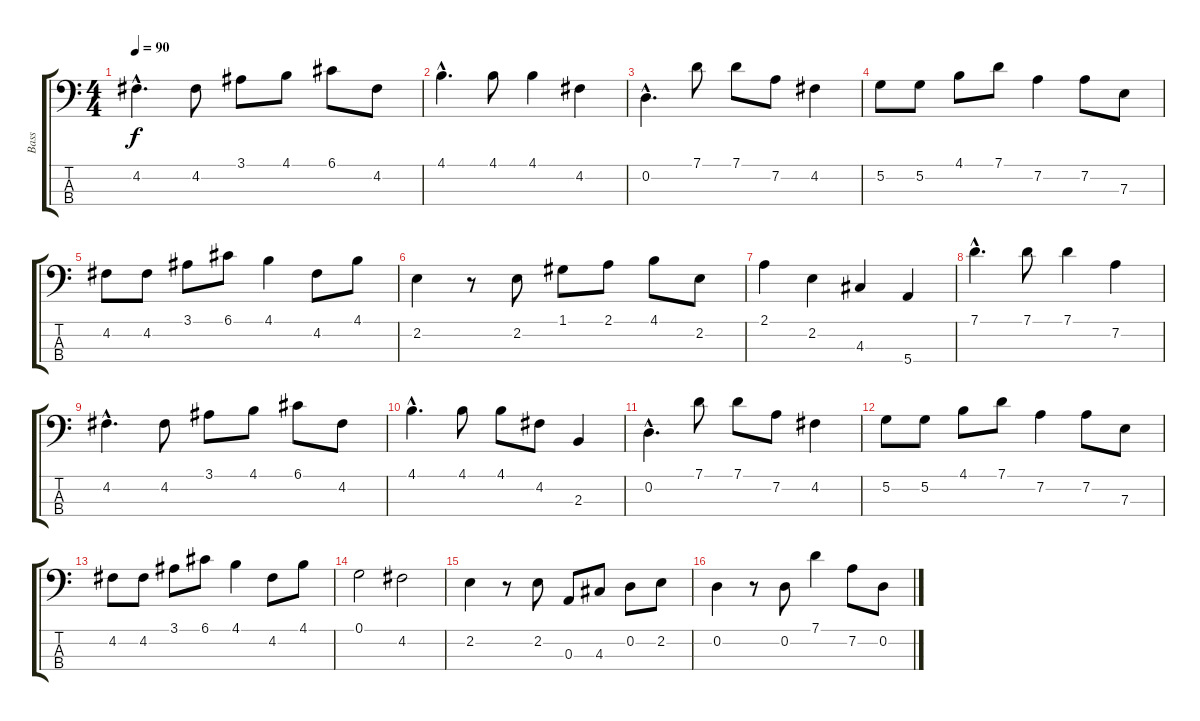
\track ("Bass" "Bass") {instrument electricbassfinger}
\staff {score tabs}
\tuning (G2 D2 A1 E1) {hide}
\ts (4 4)
\tempo 90
\clef f4
\ks c
4.2{hac}.4{d dy f} 4.2.8 3.1.8 4.1.8 6.1.8 4.2.8 |
4.1{hac}.4{d} 4.1.8 4.1.4 4.2.4 |
0.2{hac}.4{d} 7.1.8 7.1.8 7.2.8 4.2.4 |
5.2.8 5.2.8 4.1.8 7.1.8 7.2.4 7.2.8 7.3.8 |
4.2.8 4.2.8 3.1.8 6.1.8 4.1.4 4.2.8 4.1.8 |
2.2.4 r.8 2.2.8 1.1.8 2.1.8 4.1.8 2.2.8 |
2.1.4 2.2.4 4.3.4 5.4.4 |
7.1{hac}.4{d} 7.1.8 7.1.4 7.2.4 |
4.2{hac}.4{d} 4.2.8 3.1.8 4.1.8 6.1.8 4.2.8 |
4.1{hac}.4{d} 4.1.8 4.1.8 4.2.8 2.3.4 |
0.2{hac}.4{d} 7.1.8 7.1.8 7.2.8 4.2.4 |
5.2.8 5.2.8 4.1.8 7.1.8 7.2.4 7.2.8 7.3.8 |
4.2.8 4.2.8 3.1.8 6.1.8 4.1.4 4.2.8 4.1.8 |
0.1.2 4.2.2 |
2.2.4 r.8 2.2.8 0.3.8 4.3.8 0.2.8 2.2.8 |
0.2.4 r.8 0.2.8 7.1.4 7.2.8 0.2.8
